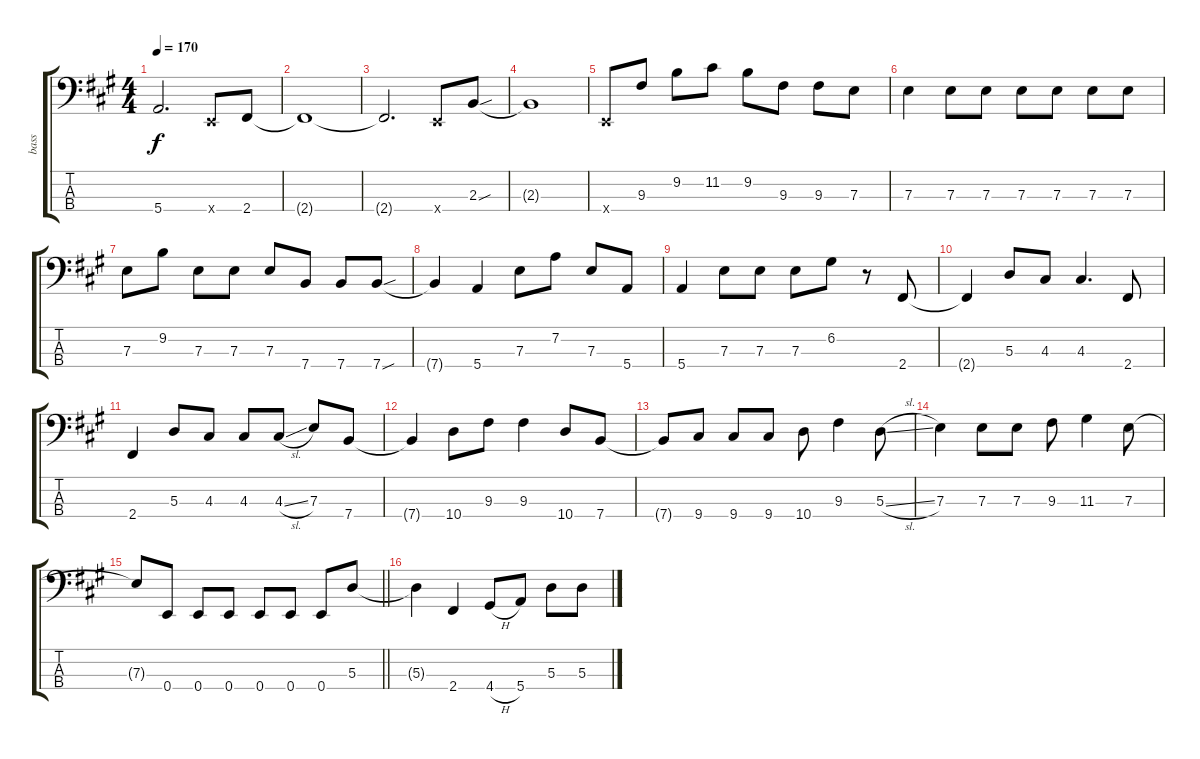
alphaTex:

\track ("bass" "bass") {instrument electricbasspick}
\staff {score tabs}
\tuning (G2 D2 A1 E1) {hide}
\ts (4 4)
\tempo 170
\clef f4
\ks a
5.4{t}.2{d dy f} 0.4{x}.8 2.4.8 |
2.4{t}.1 |
2.4{t}.2{d} 0.4{x}.8 2.3{sou}.8 |
2.3{t}.1 |
0.4{x}.8 9.3.8 9.2.8 11.2.8 9.2.8 9.3.8 9.3.8 7.3.8 |
7.3.4 7.3.8 7.3.8 7.3.8 7.3.8 7.3.8 7.3.8 |
7.3.8 9.2.8 7.3.8 7.3.8 7.3.8 7.4.8 7.4.8 7.4{sou}.8 |
7.4{t}.4 5.4.4 7.3.8 7.2.8 7.3.8 5.4.8 |
5.4.4 7.3.8 7.3.8 7.3.8 6.2.8 r.8 2.4.8 |
2.4{t}.4 5.3.8 4.3.8 4.3.4{d} 2.4.8 |
2.4.4 5.3.8 4.3.8 4.3.8 4.3{sl}.8 7.3.8 7.4.8 |
7.4{t}.4 10.4.8 9.3.8 9.3.4 10.4.8 7.4.8 |
7.4{t}.8 9.4.8 9.4.8 9.4.8 10.4.8 9.3.4 5.3{sl}.8 |
7.3.4 7.3.8 7.3.8 9.3.8 11.3.4 7.3.8 |
\barLineRight lightlight
7.3{t}.8 0.4.8 0.4.8 0.4.8 0.4.8 0.4.8 0.4.8 5.3.8 |
5.3{t}.4 2.4.4 4.4{h}.8 5.4.8 5.3.8 5.3.8
